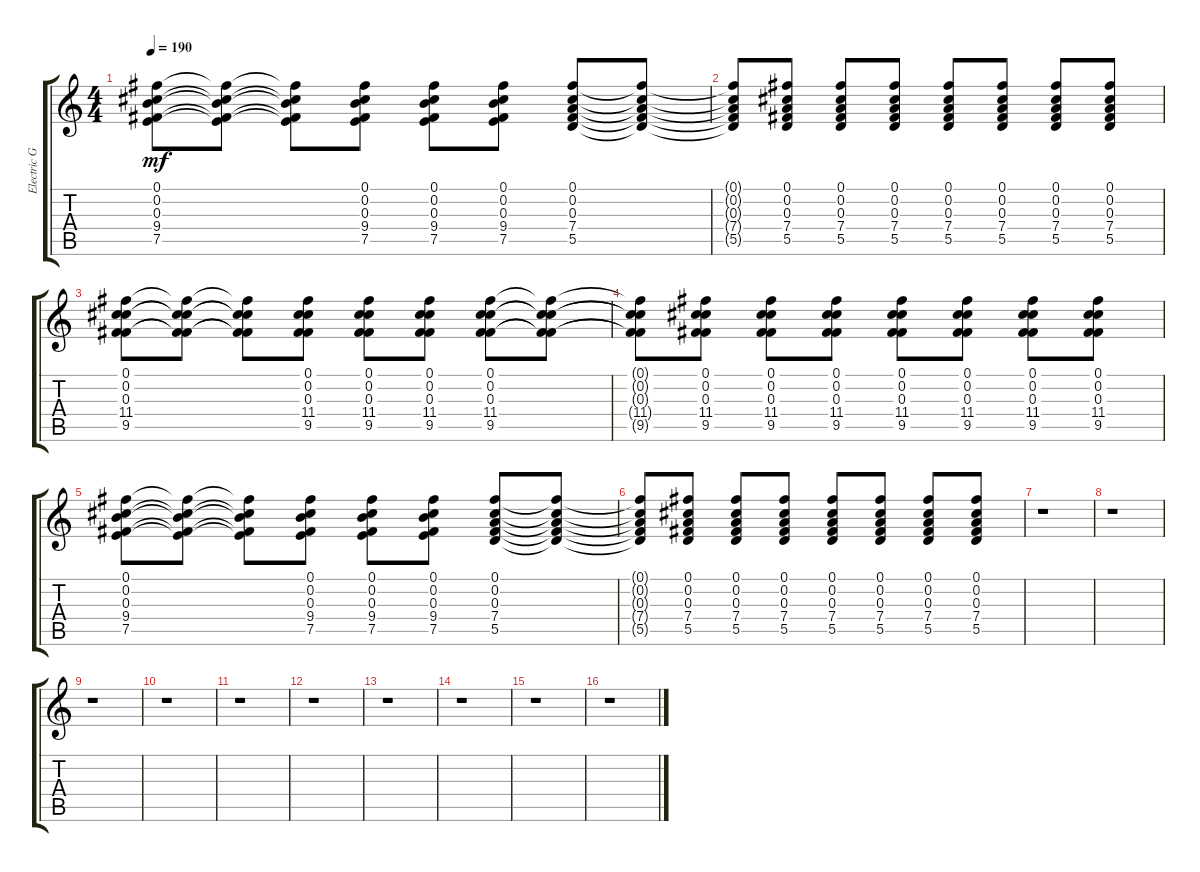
\track ("Electric Guitar" "Electric G") {instrument electricguitarclean}
\staff {score tabs}
\tuning (Gb4 Db4 Gb3 D3 A2 D2) {hide}
\ts (4 4)
\tempo 190
\clef g2
\ks c
(0.1 0.2 0.3 9.4 7.5).8{dy mf} (0.1{t} 0.2{t} 0.3{t} 9.4{t} 7.5{t}).8 (0.1{t} 0.2{t} 0.3{t} 9.4{t} 7.5{t}).8 (0.1 0.2 0.3 9.4 7.5).8 (0.1 0.2 0.3 9.4 7.5).8 (0.1 0.2 0.3 9.4 7.5).8 (0.1 0.2 0.3 7.4 5.5).8 (0.1{t} 0.2{t} 0.3{t} 7.4{t} 5.5{t}).8 |
(0.1{t} 0.2{t} 0.3{t} 7.4{t} 5.5{t}).8 (0.1 0.2 0.3 7.4 5.5).8 (0.1 0.2 0.3 7.4 5.5).8 (0.1 0.2 0.3 7.4 5.5).8 (0.1 0.2 0.3 7.4 5.5).8 (0.1 0.2 0.3 7.4 5.5).8 (0.1 0.2 0.3 7.4 5.5).8 (0.1 0.2 0.3 7.4 5.5).8 |
(0.1 0.2 0.3 11.4 9.5).8 (0.1{t} 0.2{t} 0.3{t} 11.4{t} 9.5{t}).8 (0.1{t} 0.2{t} 0.3{t} 11.4{t} 9.5{t}).8 (0.1 0.2 0.3 11.4 9.5).8 (0.1 0.2 0.3 11.4 9.5).8 (0.1 0.2 0.3 11.4 9.5).8 (0.1 0.2 0.3 11.4 9.5).8 (0.1{t} 0.2{t} 0.3{t} 11.4{t} 9.5{t}).8 |
(0.1{t} 0.2{t} 0.3{t} 11.4{t} 9.5{t}).8 (0.1 0.2 0.3 11.4 9.5).8 (0.1 0.2 0.3 11.4 9.5).8 (0.1 0.2 0.3 11.4 9.5).8 (0.1 0.2 0.3 11.4 9.5).8 (0.1 0.2 0.3 11.4 9.5).8 (0.1 0.2 0.3 11.4 9.5).8 (0.1 0.2 0.3 11.4 9.5).8 |
(0.1 0.2 0.3 9.4 7.5).8 (0.1{t} 0.2{t} 0.3{t} 9.4{t} 7.5{t}).8 (0.1{t} 0.2{t} 0.3{t} 9.4{t} 7.5{t}).8 (0.1 0.2 0.3 9.4 7.5).8 (0.1 0.2 0.3 9.4 7.5).8 (0.1 0.2 0.3 9.4 7.5).8 (0.1 0.2 0.3 7.4 5.5).8 (0.1{t} 0.2{t} 0.3{t} 7.4{t} 5.5{t}).8 |
(0.1{t} 0.2{t} 0.3{t} 7.4{t} 5.5{t}).8 (0.1 0.2 0.3 7.4 5.5).8 (0.1 0.2 0.3 7.4 5.5).8 (0.1 0.2 0.3 7.4 5.5).8 (0.1 0.2 0.3 7.4 5.5).8 (0.1 0.2 0.3 7.4 5.5).8 (0.1 0.2 0.3 7.4 5.5).8 (0.1 0.2 0.3 7.4 5.5).8 |
r.1 |
r.1 |
r.1 |
r.1 |
r.1 |
r.1 |
r.1 |
r.1 |
r.1 |
r.1
